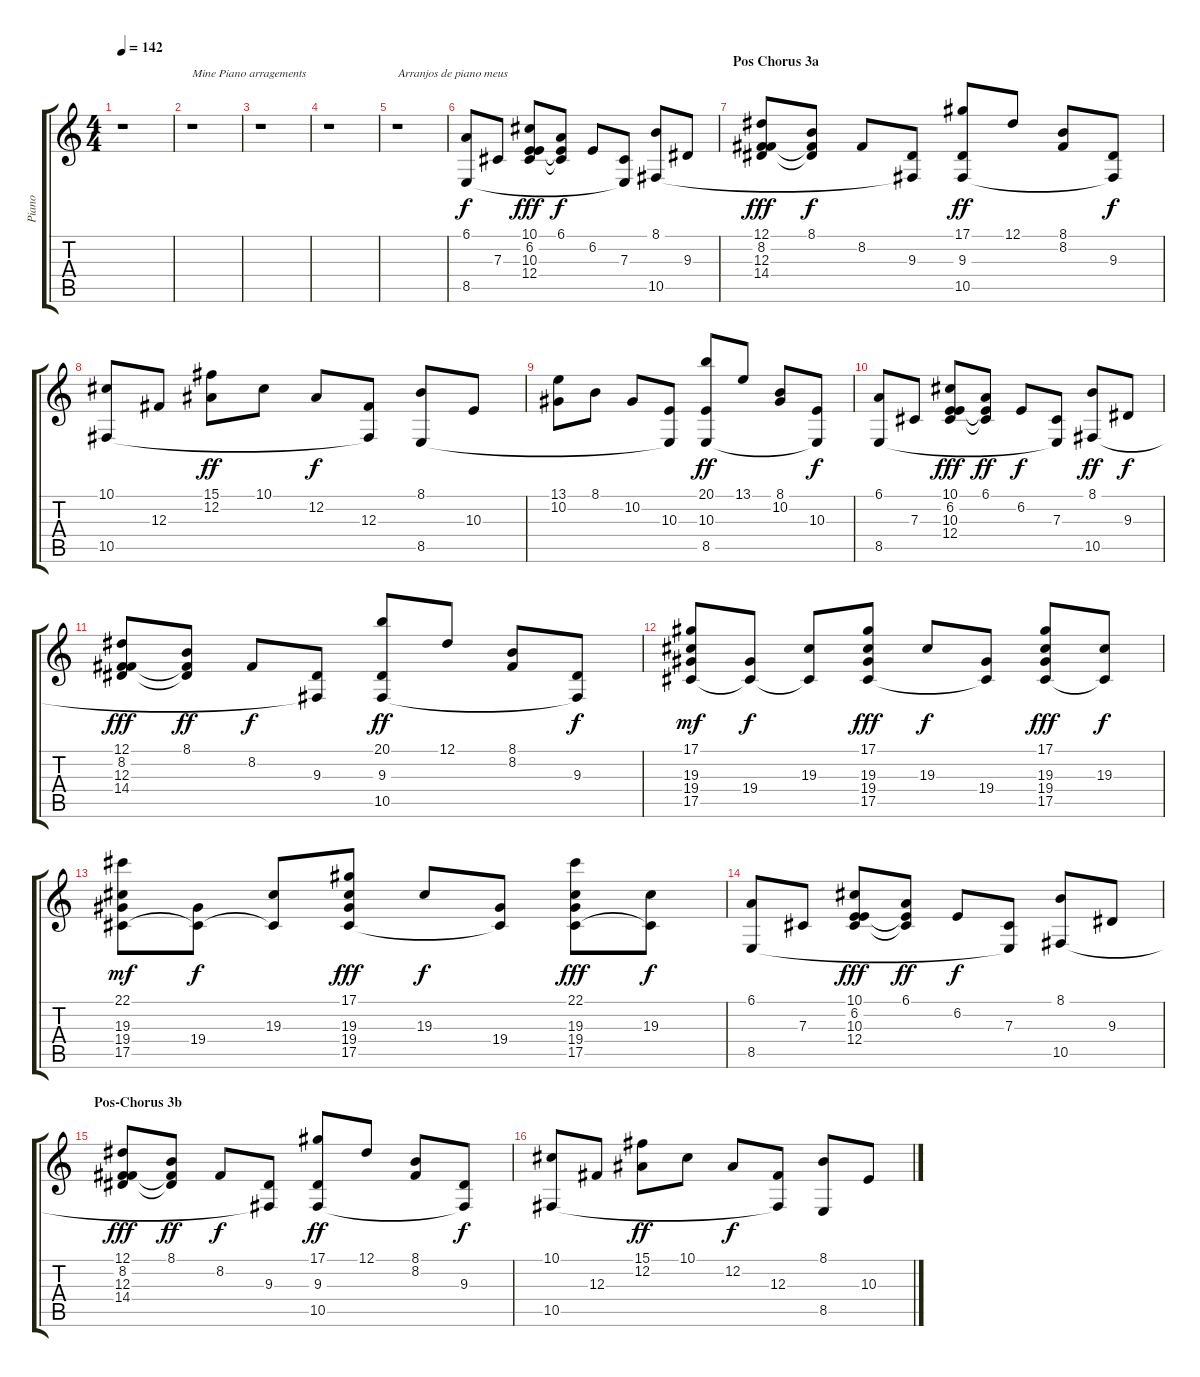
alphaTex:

\track ("Piano" "Piano") {instrument acousticgrandpiano}
\staff {score tabs}
\tuning (Eb4 Bb3 Gb3 Db3 Ab2 Eb2) {hide}
\ts (4 4)
\tempo 142
\clef g2
\ks c
r.1{dy f} |
r.1{txt "Mine Piano arragements"} |
r.1 |
r.1 |
r.1{txt "Arranjos de piano meus"} |
(6.1 8.5).8 7.3.8 (10.1 6.2 10.3 12.4).8{dy fff} (6.1 10.3{t} 12.4{t}).8{dy f} 6.2.8 (7.3 8.5{t}).8 (8.1 10.5).8 9.3.8 |
\section ("" "Pos Chorus 3a")
(12.1 8.2 12.3 14.4).8{dy fff} (8.1 12.3{t} 14.4{t}).8{dy f} 8.2.8 (9.3 10.5{t}).8 (17.1 9.3 10.5).8{dy ff} 12.1.8 (8.1 8.2).8 (9.3 10.5{t}).8{dy f} |
(10.1 10.5).8 12.3.8 (15.1 12.2).8{dy ff} 10.1.8 12.2.8{dy f} (12.3 10.5{t}).8 (8.1 8.5).8 10.3.8 |
(13.1 10.2).8 8.1.8 10.2.8 (10.3 8.5{t}).8 (20.1 10.3 8.5).8{dy ff} 13.1.8 (8.1 10.2).8 (10.3 8.5{t}).8{dy f} |
(6.1 8.5).8 7.3.8 (10.1 6.2 10.3 12.4).8{dy fff} (6.1 10.3{t} 12.4{t}).8{dy ff} 6.2.8{dy f} (7.3 8.5{t}).8 (8.1 10.5).8{dy ff} 9.3.8{dy f} |
(12.1 8.2 12.3 14.4).8{dy fff} (8.1 12.3{t} 14.4{t}).8{dy ff} 8.2.8{dy f} (9.3 10.5{t}).8 (20.1 9.3 10.5).8{dy ff} 12.1.8 (8.1 8.2).8 (9.3 10.5{t}).8{dy f} |
(17.1 19.3 19.4 17.5).8{dy mf} (19.4 17.5{t}).8{dy f} (19.3 17.5{t}).8 (17.1 19.3 19.4 17.5).8{dy fff} 19.3.8{dy f} (19.4 17.5{t}).8 (17.1 19.3 19.4 17.5).8{dy fff} (19.3 17.5{t}).8{dy f} |
(22.1 19.3 19.4 17.5).8{dy mf} (19.4 17.5{t}).8{dy f} (19.3 17.5{t}).8 (17.1 19.3 19.4 17.5).8{dy fff} 19.3.8{dy f} (19.4 17.5{t}).8 (22.1 19.3 19.4 17.5).8{dy fff} (19.3 17.5{t}).8{dy f} |
(6.1 8.5).8 7.3.8 (10.1 6.2 10.3 12.4).8{dy fff} (6.1 10.3{t} 12.4{t}).8{dy ff} 6.2.8{dy f} (7.3 8.5{t}).8 (8.1 10.5).8 9.3.8 |
\section ("" "Pos-Chorus 3b")
(12.1 8.2 12.3 14.4).8{dy fff} (8.1 12.3{t} 14.4{t}).8{dy ff} 8.2.8{dy f} (9.3 10.5{t}).8 (17.1 9.3 10.5).8{dy ff} 12.1.8 (8.1 8.2).8 (9.3 10.5{t}).8{dy f} |
(10.1 10.5).8 12.3.8 (15.1 12.2).8{dy ff} 10.1.8 12.2.8{dy f} (12.3 10.5{t}).8 (8.1 8.5).8 10.3.8
